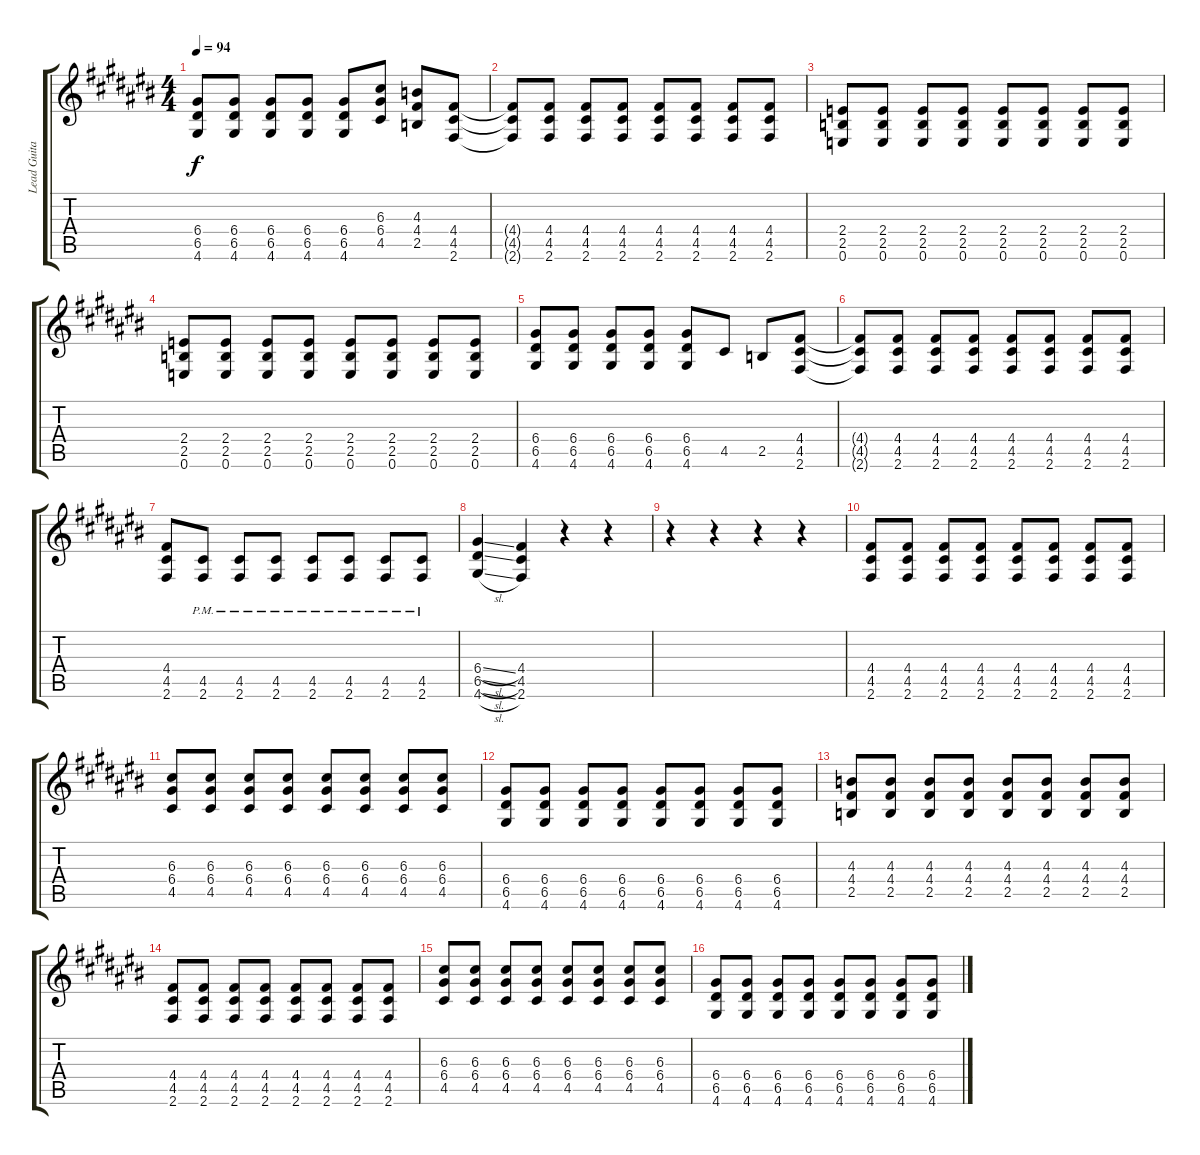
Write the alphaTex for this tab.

\track ("Lead Guitar" "Lead Guita") {instrument distortionguitar}
\staff {score tabs}
\tuning (E4 B3 G3 D3 A2 E2) {hide}
\ts (4 4)
\tempo 94
\clef g2
\ks c#
(6.4 6.5 4.6).8{dy f} (6.4 6.5 4.6).8 (6.4 6.5 4.6).8 (6.4 6.5 4.6).8 (6.4 6.5 4.6).8 (6.3 6.4 4.5).8 (4.3 4.4 2.5).8 (4.4 4.5 2.6).8 |
(4.4{t} 4.5{t} 2.6{t}).8 (4.4 4.5 2.6).8 (4.4 4.5 2.6).8 (4.4 4.5 2.6).8 (4.4 4.5 2.6).8 (4.4 4.5 2.6).8 (4.4 4.5 2.6).8 (4.4 4.5 2.6).8 |
(2.4 2.5 0.6).8 (2.4 2.5 0.6).8 (2.4 2.5 0.6).8 (2.4 2.5 0.6).8 (2.4 2.5 0.6).8 (2.4 2.5 0.6).8 (2.4 2.5 0.6).8 (2.4 2.5 0.6).8 |
(2.4 2.5 0.6).8 (2.4 2.5 0.6).8 (2.4 2.5 0.6).8 (2.4 2.5 0.6).8 (2.4 2.5 0.6).8 (2.4 2.5 0.6).8 (2.4 2.5 0.6).8 (2.4 2.5 0.6).8 |
(6.4 6.5 4.6).8 (6.4 6.5 4.6).8 (6.4 6.5 4.6).8 (6.4 6.5 4.6).8 (6.4 6.5 4.6).8 4.5.8 2.5.8 (4.4 4.5 2.6).8 |
(4.4{t} 4.5{t} 2.6{t}).8 (4.4 4.5 2.6).8 (4.4 4.5 2.6).8 (4.4 4.5 2.6).8 (4.4 4.5 2.6).8 (4.4 4.5 2.6).8 (4.4 4.5 2.6).8 (4.4 4.5 2.6).8 |
(4.4 4.5 2.6).8 (4.5{pm} 2.6{pm}).8 (4.5{pm} 2.6{pm}).8 (4.5{pm} 2.6{pm}).8 (4.5{pm} 2.6{pm}).8 (4.5{pm} 2.6{pm}).8 (4.5{pm} 2.6{pm}).8 (4.5{pm} 2.6{pm}).8 |
(6.4{sl} 6.5{sl} 4.6{sl}).4 (4.4 4.5 2.6).4 r.4 r.4 |
r.4 r.4 r.4 r.4 |
(4.4 4.5 2.6).8 (4.4 4.5 2.6).8 (4.4 4.5 2.6).8 (4.4 4.5 2.6).8 (4.4 4.5 2.6).8 (4.4 4.5 2.6).8 (4.4 4.5 2.6).8 (4.4 4.5 2.6).8 |
(6.3 6.4 4.5).8 (6.3 6.4 4.5).8 (6.3 6.4 4.5).8 (6.3 6.4 4.5).8 (6.3 6.4 4.5).8 (6.3 6.4 4.5).8 (6.3 6.4 4.5).8 (6.3 6.4 4.5).8 |
(6.4 6.5 4.6).8 (6.4 6.5 4.6).8 (6.4 6.5 4.6).8 (6.4 6.5 4.6).8 (6.4 6.5 4.6).8 (6.4 6.5 4.6).8 (6.4 6.5 4.6).8 (6.4 6.5 4.6).8 |
(4.3 4.4 2.5).8 (4.3 4.4 2.5).8 (4.3 4.4 2.5).8 (4.3 4.4 2.5).8 (4.3 4.4 2.5).8 (4.3 4.4 2.5).8 (4.3 4.4 2.5).8 (4.3 4.4 2.5).8 |
(4.4 4.5 2.6).8 (4.4 4.5 2.6).8 (4.4 4.5 2.6).8 (4.4 4.5 2.6).8 (4.4 4.5 2.6).8 (4.4 4.5 2.6).8 (4.4 4.5 2.6).8 (4.4 4.5 2.6).8 |
(6.3 6.4 4.5).8 (6.3 6.4 4.5).8 (6.3 6.4 4.5).8 (6.3 6.4 4.5).8 (6.3 6.4 4.5).8 (6.3 6.4 4.5).8 (6.3 6.4 4.5).8 (6.3 6.4 4.5).8 |
(6.4 6.5 4.6).8 (6.4 6.5 4.6).8 (6.4 6.5 4.6).8 (6.4 6.5 4.6).8 (6.4 6.5 4.6).8 (6.4 6.5 4.6).8 (6.4 6.5 4.6).8 (6.4 6.5 4.6).8
